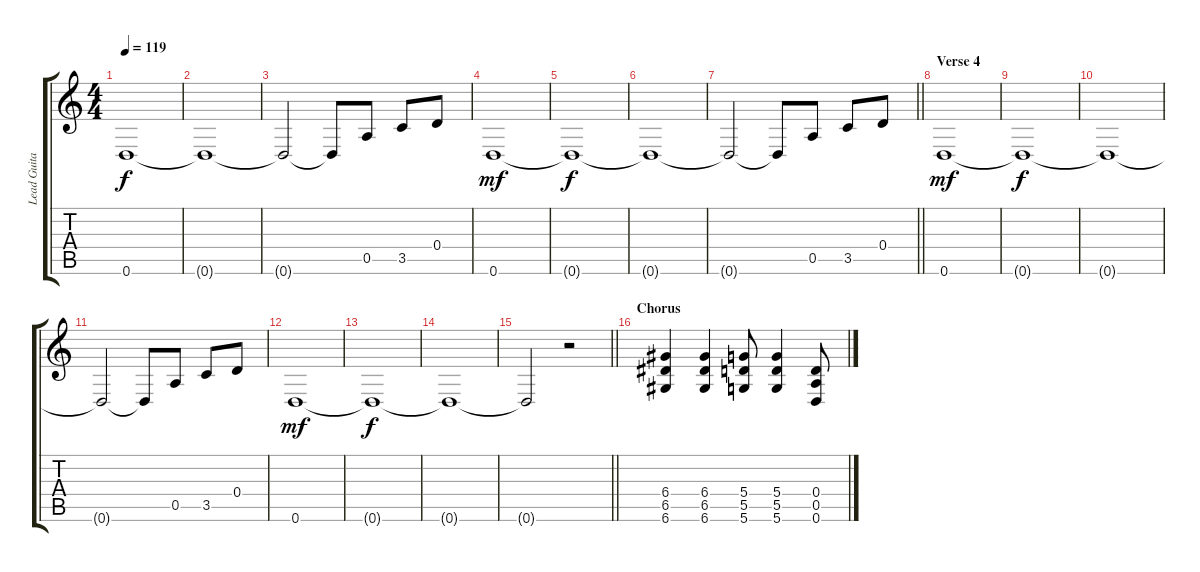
\track ("Lead Guitar" "Lead Guita") {instrument overdrivenguitar}
\staff {score tabs}
\tuning (E4 B3 G3 D3 A2 D2) {hide}
\ts (4 4)
\tempo 119
\clef g2
\ks c
0.6{t}.1{dy f} |
0.6{t}.1 |
0.6{t}.2 0.6{t}.8 0.5.8 3.5.8 0.4.8 |
0.6.1{dy mf} |
0.6{t}.1{dy f} |
0.6{t}.1 |
\barLineRight lightlight
0.6{t}.2 0.6{t}.8 0.5.8 3.5.8 0.4.8 |
\section ("" "Verse 4")
0.6.1{dy mf} |
0.6{t}.1{dy f} |
0.6{t}.1 |
0.6{t}.2 0.6{t}.8 0.5.8 3.5.8 0.4.8 |
0.6.1{dy mf} |
0.6{t}.1{dy f} |
0.6{t}.1 |
\barLineRight lightlight
0.6{t}.2 r.2 |
\section ("" "Chorus")
(6.4 6.5 6.6).4 (6.4 6.5 6.6).4 (5.4 5.5 5.6).8 (5.4 5.5 5.6).4 (0.4 0.5 0.6).8
